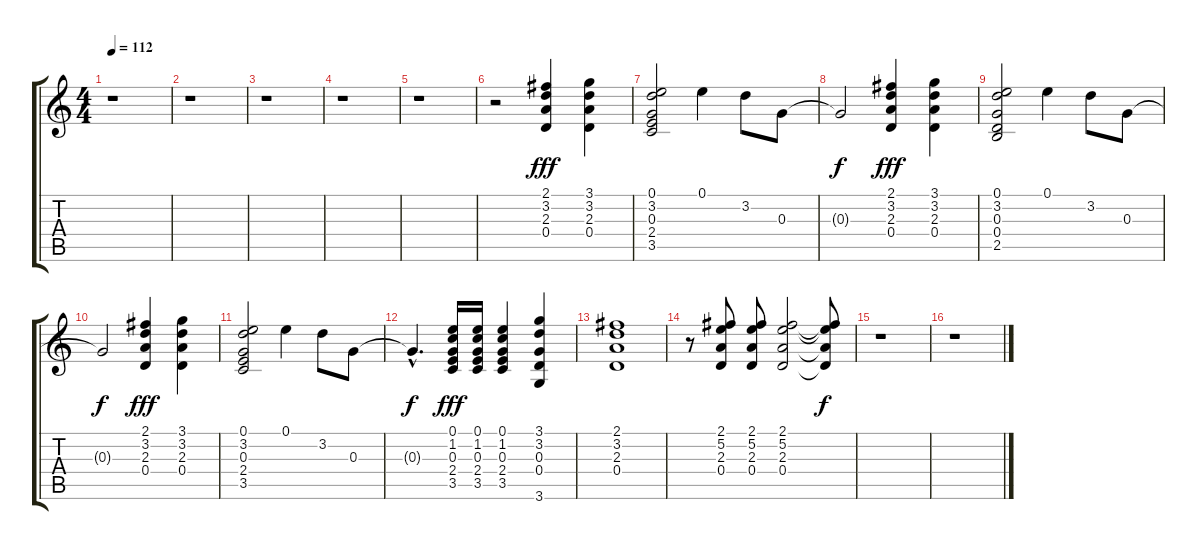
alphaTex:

\track "" {instrument electricguitarclean}
\staff {score tabs}
\tuning (E4 B3 G3 D3 A2 E2) {hide}
\ts (4 4)
\tempo 112
\clef g2
\ks c
r.1{dy f} |
r.1 |
r.1 |
r.1 |
r.1 |
r.2 (2.1 3.2 2.3 0.4).4{dy fff volume 12 balance 10} (3.1 3.2 2.3 0.4).4 |
(0.1 3.2 0.3 2.4 3.5).2 0.1.4 3.2.8 0.3.8 |
0.3{t}.2{dy f} (2.1 3.2 2.3 0.4).4{dy fff} (3.1 3.2 2.3 0.4).4 |
(0.1 3.2 0.3 0.4 2.5).2 0.1.4 3.2.8 0.3.8 |
0.3{t}.2{dy f} (2.1 3.2 2.3 0.4).4{dy fff} (3.1 3.2 2.3 0.4).4 |
(0.1 3.2 0.3 2.4 3.5).2 0.1.4 3.2.8 0.3.8 |
0.3{hac t}.4{d dy f} (0.1 1.2 0.3 2.4 3.5).16{dy fff} (0.1 1.2 0.3 2.4 3.5).16 (0.1 1.2 0.3 2.4 3.5).4 (3.1 3.2 0.3 0.4 3.6).4 |
(2.1 3.2 2.3 0.4).1 |
r.8 (2.1 5.2 2.3 0.4).8 (2.1 5.2 2.3 0.4).8 (2.1 5.2 2.3 0.4).2 (2.1{t} 5.2{t} 2.3{t} 0.4{t}).8{dy f} |
r.1 |
r.1
